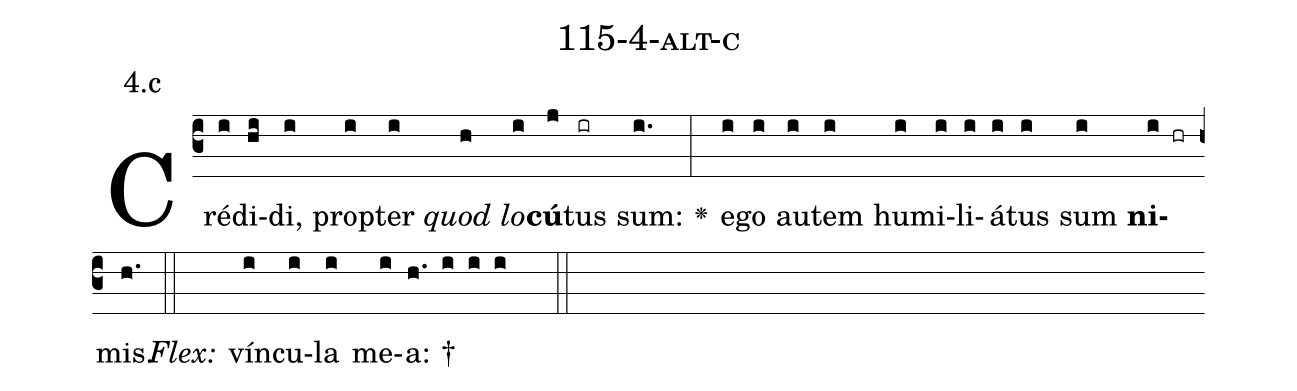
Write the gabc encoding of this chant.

name: 115-4-alt-c;
annotation: 4.c;
%%
(c3)Cré(i)di(hi)di,(i) prop(i)ter(i) <i>quod</i>(h) <i>lo</i>(i)<b>cú</b>(j)tus(ir) sum:(i.) <v>\greheightstar</v>(:) e(i)go(i) au(i)tem(i) hu(i)mi(i)li(i)á(i)tus(i) sum(i) <b>ni</b>(i hr)mis.(h.) (::)
<i>Flex:</i>()  vín(i)cu(i)la(i) me(i)a: †(h. i i i  ::)

%E(i) u(i) o(i) u(i) a(i) e.(h.) (::)
